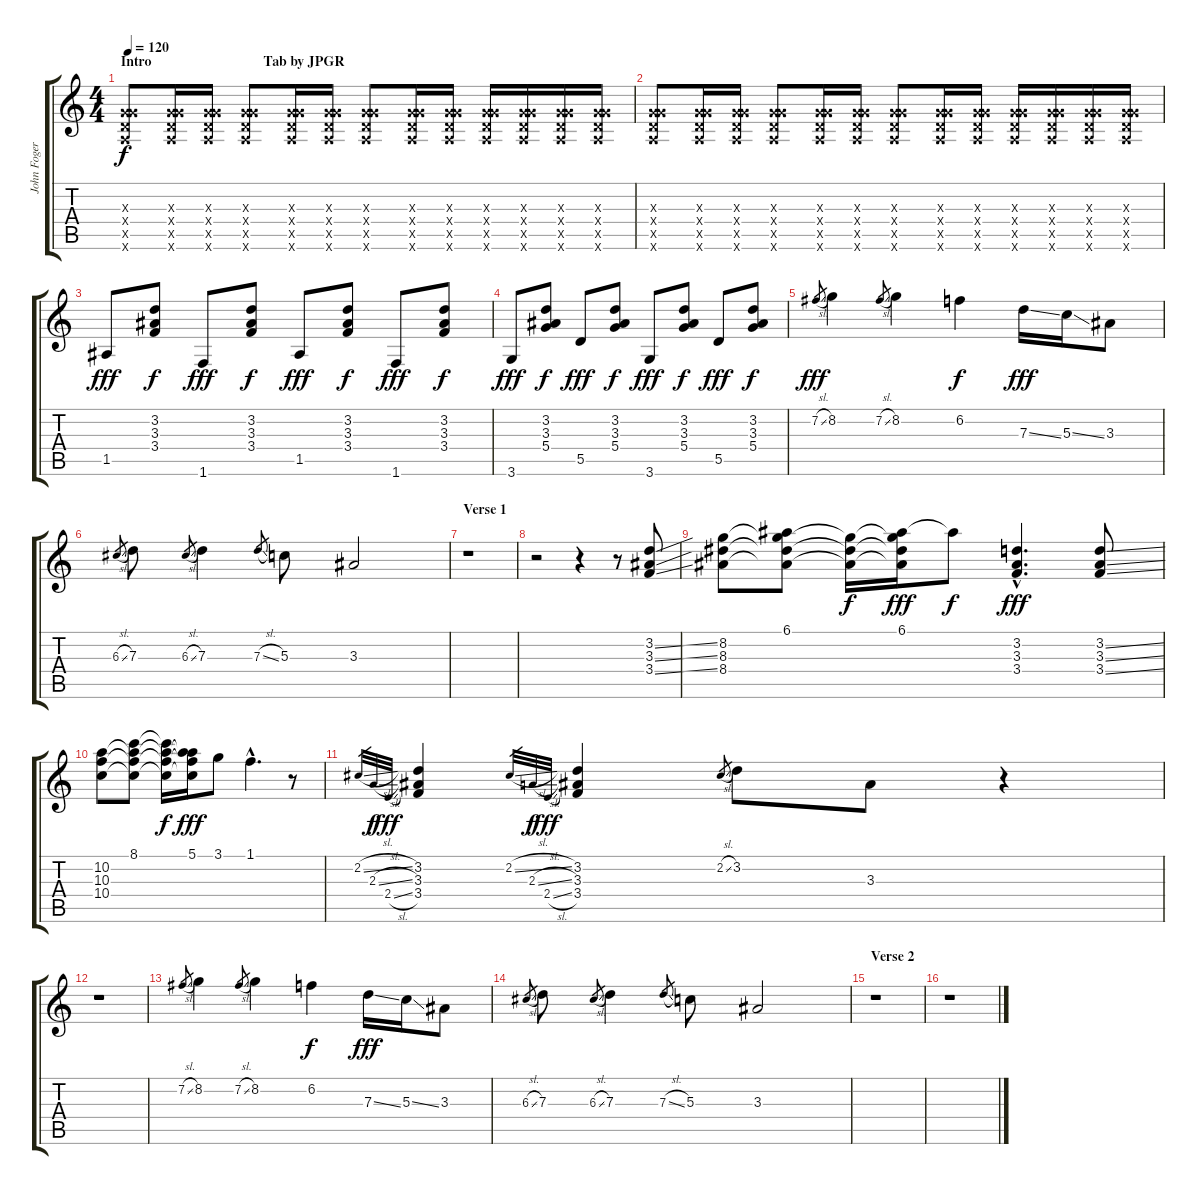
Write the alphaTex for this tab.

\track ("John Fogerty" "John Foger") {instrument electricguitarclean}
\staff {score tabs}
\tuning (E4 B3 G3 D3 A2 E2) {hide}
\ts (4 4)
\section ("" "Intro                                Tab by JPGR")
\tempo 120
\clef g2
\ks c
(0.3{x} 5.4{x} 5.5{x} 5.6{x}).8{dy f instrument electricguitarclean} (0.3{x} 5.4{x} 5.5{x} 5.6{x}).16 (0.3{x} 5.4{x} 5.5{x} 5.6{x}).16 (0.3{x} 5.4{x} 5.5{x} 5.6{x}).8 (0.3{x} 5.4{x} 5.5{x} 5.6{x}).16 (0.3{x} 5.4{x} 5.5{x} 5.6{x}).16 (0.3{x} 5.4{x} 5.5{x} 5.6{x}).8 (0.3{x} 5.4{x} 5.5{x} 5.6{x}).16 (0.3{x} 5.4{x} 5.5{x} 5.6{x}).16 (0.3{x} 5.4{x} 5.5{x} 5.6{x}).16 (0.3{x} 5.4{x} 5.5{x} 5.6{x}).16 (0.3{x} 5.4{x} 5.5{x} 5.6{x}).16 (0.3{x} 5.4{x} 5.5{x} 5.6{x}).16 |
(0.3{x} 5.4{x} 5.5{x} 5.6{x}).8 (0.3{x} 5.4{x} 5.5{x} 5.6{x}).16 (0.3{x} 5.4{x} 5.5{x} 5.6{x}).16 (0.3{x} 5.4{x} 5.5{x} 5.6{x}).8 (0.3{x} 5.4{x} 5.5{x} 5.6{x}).16 (0.3{x} 5.4{x} 5.5{x} 5.6{x}).16 (0.3{x} 5.4{x} 5.5{x} 5.6{x}).8 (0.3{x} 5.4{x} 5.5{x} 5.6{x}).16 (0.3{x} 5.4{x} 5.5{x} 5.6{x}).16 (0.3{x} 5.4{x} 5.5{x} 5.6{x}).16 (0.3{x} 5.4{x} 5.5{x} 5.6{x}).16 (0.3{x} 5.4{x} 5.5{x} 5.6{x}).16 (0.3{x} 5.4{x} 5.5{x} 5.6{x}).16 |
1.5.8{dy fff} (3.2 3.3 3.4).8{dy f} 1.6.8{dy fff} (3.2 3.3 3.4).8{dy f} 1.5.8{dy fff} (3.2 3.3 3.4).8{dy f} 1.6.8{dy fff} (3.2 3.3 3.4).8{dy f} |
3.6.8{dy fff} (3.2 3.3 5.4).8{dy f} 5.5.8{dy fff} (3.2 3.3 5.4).8{dy f} 3.6.8{dy fff} (3.2 3.3 5.4).8{dy f} 5.5.8{dy fff} (3.2 3.3 5.4).8{dy f} |
7.2{sl}.8{gr dy fff} 8.2.4{volume 10 instrument overdrivenguitar} 7.2{sl}.8{gr} 8.2.4 6.2.4{dy f} 7.3{ss}.16{dy fff} 5.3{ss}.16 3.3.8 |
6.3{sl}.8{gr} 7.3.8 6.3{sl}.8{gr} 7.3.4 7.3{sl}.8{gr} 5.3.8 3.3.2 |
\section ("" "Verse 1")
r.1 |
r.2 r.4 r.8 (3.2{ss} 3.3{ss} 3.4{ss}).8 |
(8.2 8.3 8.4).8 (6.1 8.2{t} 8.3{t} 8.4{t}).8 (8.2{t} 8.3{t} 8.4{t}).16{dy f} (6.1 8.2{t} 8.3{t} 8.4{t}).16{dy fff} 6.1{t}.8{dy f} (3.2{hac} 3.3{hac} 3.4{hac}).4{d dy fff} (3.2{ss} 3.3{ss} 3.4{ss}).8 |
(10.2 10.3 10.4).8 (8.1 10.2{t} 10.3{t} 10.4{t}).8 (8.1{t} 10.2{t} 10.3{t} 10.4{t}).16{dy f} (5.1 10.2{t} 10.3{t} 10.4{t}).16{dy fff} 3.1.8 1.1{hac}.4{d} r.8 |
2.2{sl}.32{gr} 2.3{sl}.32{gr dy f} 2.4{sl}.32{gr dy fff} (3.2 3.3 3.4).4 2.2{sl}.32{gr} 2.3{sl}.32{gr dy f} 2.4{sl}.32{gr dy fff} (3.2 3.3 3.4).4 2.2{sl}.8{gr} 3.2.8 3.3.8 r.4 |
r.1 |
7.2{sl}.8{gr} 8.2.4{volume 10 instrument overdrivenguitar} 7.2{sl}.8{gr} 8.2.4 6.2.4{dy f} 7.3{ss}.16{dy fff} 5.3{ss}.16 3.3.8 |
6.3{sl}.8{gr} 7.3.8 6.3{sl}.8{gr} 7.3.4 7.3{sl}.8{gr} 5.3.8 3.3.2 |
\section ("" "Verse 2")
r.1 |
r.1
